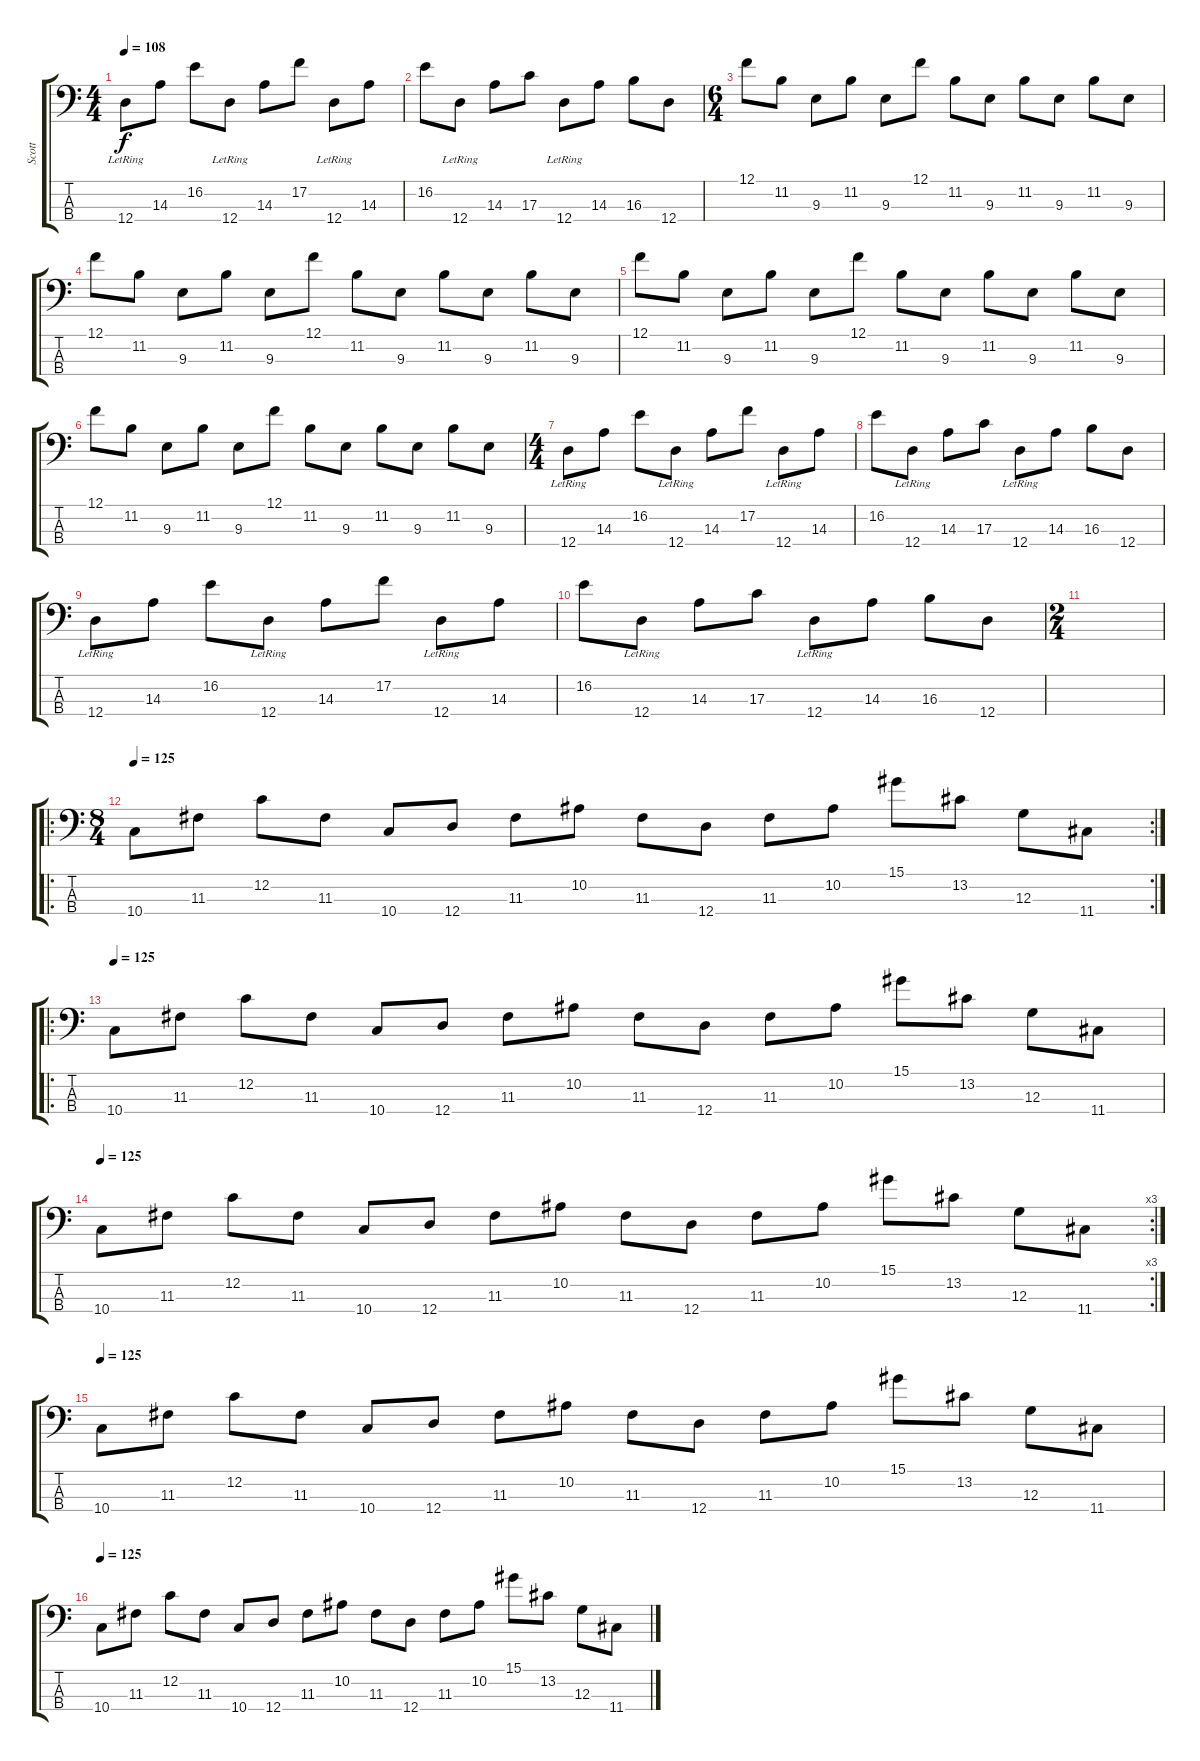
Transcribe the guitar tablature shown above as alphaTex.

\track ("Scott" "Scott") {instrument electricbasspick}
\staff {score tabs}
\tuning (F2 C2 G1 D1) {hide}
\ts (4 4)
\tempo 108
\clef f4
\ks c
12.4{lr}.8{dy f} 14.3.8 16.2.8 12.4{lr}.8 14.3.8 17.2.8 12.4{lr}.8 14.3.8 |
16.2.8 12.4{lr}.8 14.3.8 17.3.8 12.4{lr}.8 14.3.8 16.3.8 12.4.8 |
\ts (6 4)
12.1.8 11.2.8 9.3.8 11.2.8 9.3.8 12.1.8 11.2.8 9.3.8 11.2.8 9.3.8 11.2.8 9.3.8 |
12.1.8 11.2.8 9.3.8 11.2.8 9.3.8 12.1.8 11.2.8 9.3.8 11.2.8 9.3.8 11.2.8 9.3.8 |
12.1.8 11.2.8 9.3.8 11.2.8 9.3.8 12.1.8 11.2.8 9.3.8 11.2.8 9.3.8 11.2.8 9.3.8 |
12.1.8 11.2.8 9.3.8 11.2.8 9.3.8 12.1.8 11.2.8 9.3.8 11.2.8 9.3.8 11.2.8 9.3.8 |
\ts (4 4)
12.4{lr}.8 14.3.8 16.2.8 12.4{lr}.8 14.3.8 17.2.8 12.4{lr}.8 14.3.8 |
16.2.8 12.4{lr}.8 14.3.8 17.3.8 12.4{lr}.8 14.3.8 16.3.8 12.4.8 |
12.4{lr}.8 14.3.8 16.2.8 12.4{lr}.8 14.3.8 17.2.8 12.4{lr}.8 14.3.8 |
16.2.8 12.4{lr}.8 14.3.8 17.3.8 12.4{lr}.8 14.3.8 16.3.8 12.4.8 |
\ts (2 4)
|
\ro
\rc 2
\ts (8 4)
\tempo 125
10.4.8{volume 16} 11.3.8 12.2.8 11.3.8 10.4.8 12.4.8 11.3.8 10.2.8 11.3.8 12.4.8 11.3.8 10.2.8 15.1.8 13.2.8 12.3.8 11.4.8 |
\ro
\tempo 125
10.4.8 11.3.8 12.2.8 11.3.8 10.4.8 12.4.8 11.3.8 10.2.8 11.3.8 12.4.8 11.3.8 10.2.8 15.1.8 13.2.8 12.3.8 11.4.8 |
\rc 3
\tempo 125
10.4.8 11.3.8 12.2.8 11.3.8 10.4.8 12.4.8 11.3.8 10.2.8 11.3.8 12.4.8 11.3.8 10.2.8 15.1.8 13.2.8 12.3.8 11.4.8 |
\tempo 125
10.4.8 11.3.8 12.2.8 11.3.8 10.4.8 12.4.8 11.3.8 10.2.8 11.3.8 12.4.8 11.3.8 10.2.8 15.1.8 13.2.8 12.3.8 11.4.8 |
\tempo 125
10.4.8 11.3.8 12.2.8 11.3.8 10.4.8 12.4.8 11.3.8 10.2.8 11.3.8 12.4.8 11.3.8 10.2.8 15.1.8 13.2.8 12.3.8 11.4.8
